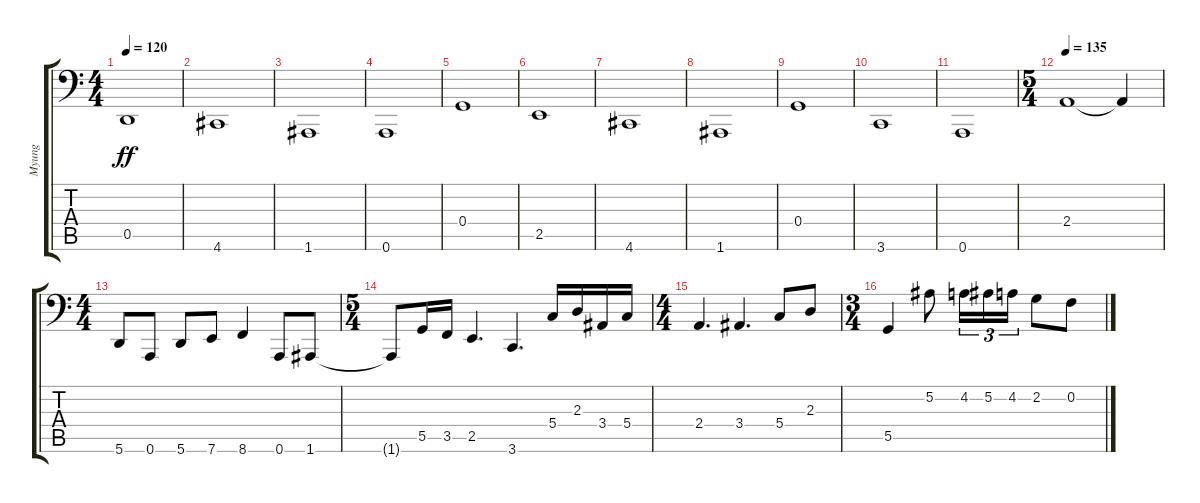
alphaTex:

\track ("Myung" "Myung") {instrument electricbassfinger}
\staff {score tabs}
\tuning (Bb2 F2 C2 G1 D1 A0) {hide}
\ts (4 4)
\tempo 120
\clef f4
\ks c
0.5.1{dy ff} |
4.6.1 |
1.6.1 |
0.6.1 |
0.4.1 |
2.5.1 |
4.6.1 |
1.6.1 |
0.4.1 |
3.6.1 |
0.6.1 |
\ts (5 4)
\tempo 135
2.4.1 2.4{t}.4 |
\ts (4 4)
5.6.8 0.6.8 5.6.8 7.6.8 8.6.4 0.6.8 1.6.8 |
\ts (5 4)
1.6{t}.8 5.5.16 3.5.16 2.5.4{d} 3.6.4{d} 5.4.16 2.3.16 3.4.16 5.4.16 |
\ts (4 4)
2.4.4{d} 3.4.4{d} 5.4.8 2.3.8 |
\ts (3 4)
5.5.4 5.2.8 4.2.16{tu (3 2)} 5.2.16{tu (3 2)} 4.2.16{tu (3 2)} 2.2.8 0.2.8
